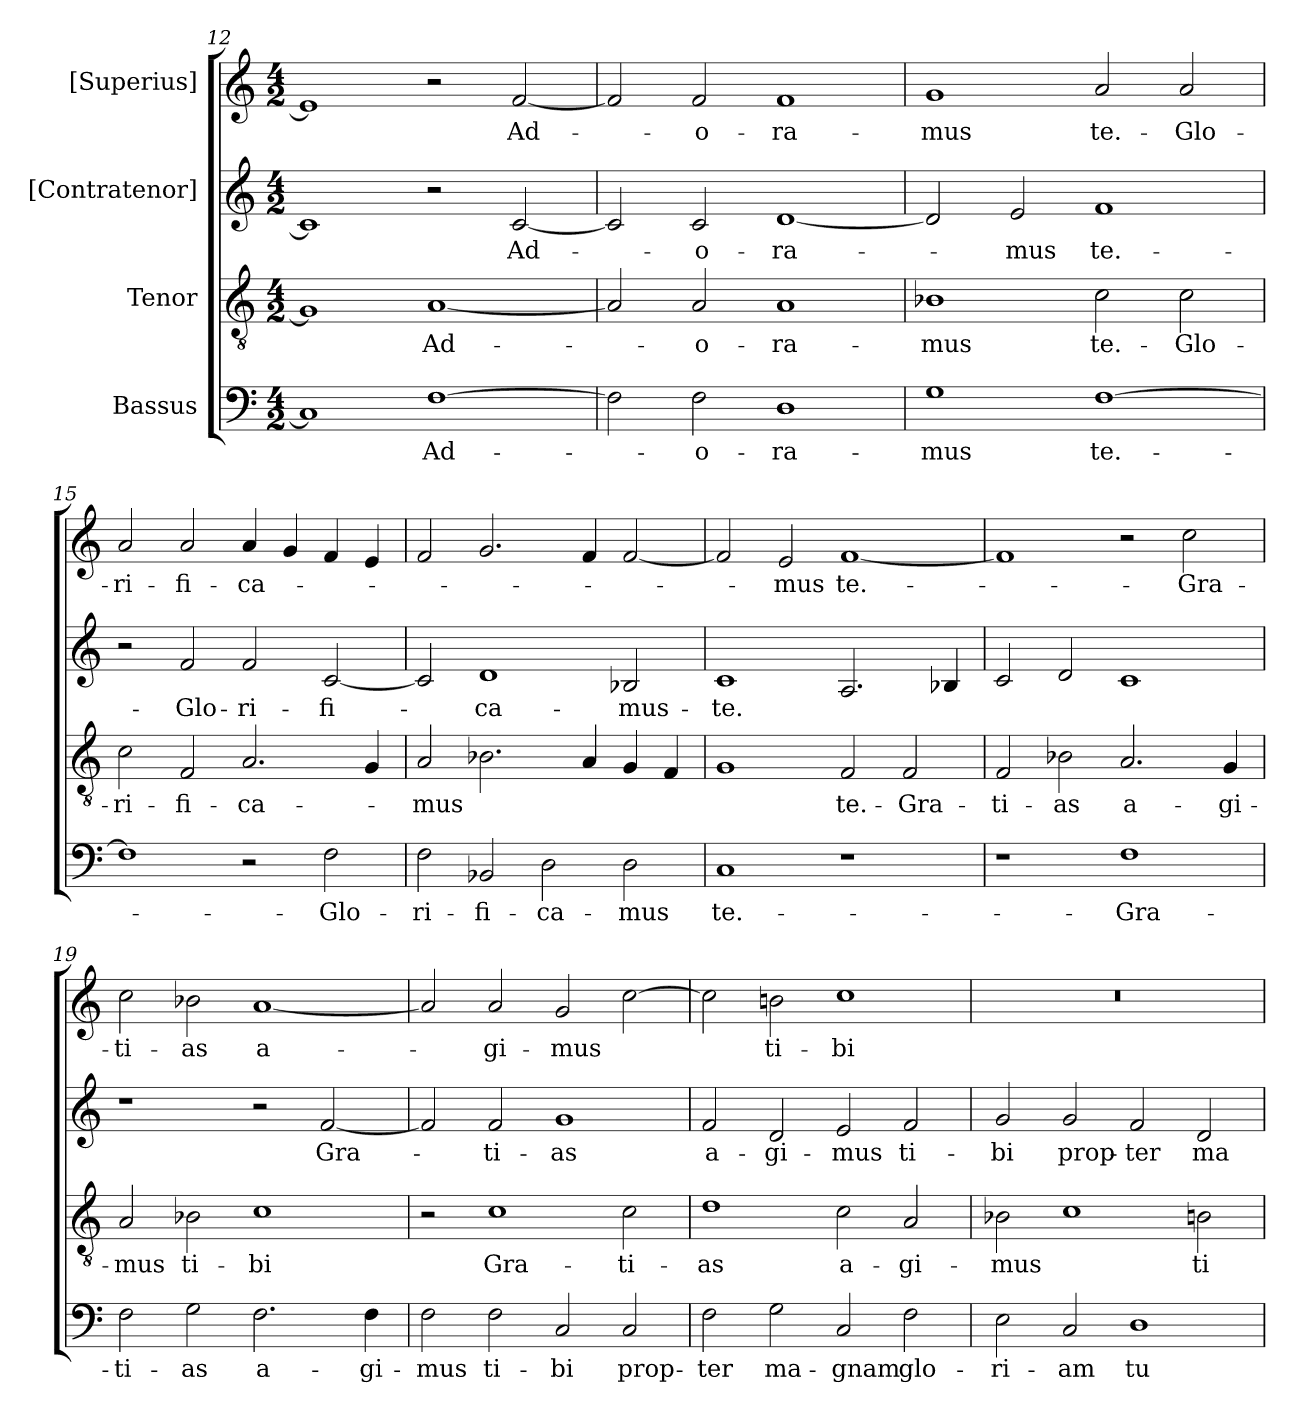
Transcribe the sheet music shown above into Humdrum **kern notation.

**kern	**text	**kern	**text	**kern	**text	**kern	**text
*part4	*part4	*part3	*part3	*part2	*part2	*part1	*part1
*staff4	*staff4	*staff3	*staff3	*staff2	*staff2	*staff1	*staff1
*I"Bassus	*	*I"Tenor	*	*I"[Contratenor]	*	*I"[Superius]	*
*clefF4	*	*clefGv2	*	*clefG2	*	*clefG2	*
*k[]	*	*k[]	*	*k[]	*	*k[]	*
*M4/2	*	*M4/2	*	*M4/2	*	*M4/2	*
=12	=12	=12	=12	=12	=12	=12	=12
1C/]	.	1G/]	.	1c/]	.	1e/]	.
[1F\	Ad-	[1A/	Ad-	2r	.	2r	.
.	.	.	.	[2c/	Ad-	[2f/	Ad-
=13	=13	=13	=13	=13	=13	=13	=13
2F\]	.	2A/]	.	2c/]	.	2f/]	.
2F\	-o-	2A/	-o-	2c/	-o-	2f/	-o-
1D\	-ra-	1A/	-ra-	[1d/	-ra-	1f/	-ra-
=14	=14	=14	=14	=14	=14	=14	=14
1G\	-mus	1B-X\	-mus	2d/]	.	1g/	-mus
.	.	.	.	2e/	-mus	.	.
[1F\	te.-	2c\	te.-	1f/	te.-	2a/	te.-
.	.	2c\	Glo-	.	.	2a/	Glo-
=15	=15	=15	=15	=15	=15	=15	=15
1F\]	.	2c\	-ri-	2r	.	2a/	-ri-
.	.	2F/	-fi-	2f/	Glo-	2a/	-fi-
2r	.	2.A/	-ca-	2f/	-ri-	4a/	-ca-
.	.	.	.	.	.	4g/	.
2F\	Glo-	.	.	[2c/	-fi-	4f/	.
.	.	4G/	.	.	.	4e/	.
=16	=16	=16	=16	=16	=16	=16	=16
2F\	-ri-	2A/	-mus	2c/]	.	2f/	.
2BB-X/	-fi-	2.B-X\	.	1d/	-ca-	2.g/	.
2D\	-ca-	.	.	.	.	.	.
.	.	4A/	.	.	.	4f/	.
2D\	-mus	4G/	.	2B-X/	-mus-	[2f/	.
.	.	4F/	.	.	.	.	.
=17	=17	=17	=17	=17	=17	=17	=17
1C/	te.-	1G/	.	1c/	-te.	2f/]	.
.	.	.	.	.	.	2e/	-mus
1r	.	2F/	te.-	2.A/	.	[1f/	te.-
.	.	2F/	Gra-	.	.	.	.
.	.	.	.	4B-X/	.	.	.
=18	=18	=18	=18	=18	=18	=18	=18
1r	.	2F/	-ti-	2c/	.	1f/]	.
.	.	2B-X\	-as	2d/	.	.	.
1F\	Gra-	2.A/	a-	1c/	.	2r	.
.	.	.	.	.	.	2cc\	Gra-
.	.	4G/	-gi-	.	.	.	.
=19	=19	=19	=19	=19	=19	=19	=19
2F\	-ti-	2A/	-mus	1r	.	2cc\	-ti-
2G\	-as	2B-X\	ti-	.	.	2b-X\	-as
2.F\	a-	1c\	-bi	2r	.	[1a/	a-
.	.	.	.	[2f/	Gra-	.	.
4F\	-gi-	.	.	.	.	.	.
=20	=20	=20	=20	=20	=20	=20	=20
2F\	-mus	2r	.	2f/]	.	2a/]	.
2F\	ti-	1c\	Gra-	2f/	-ti-	2a/	-gi-
2C/	-bi	.	.	1g/	-as	2g/	-mus
2C/	prop-	2c\	-ti-	.	.	[2cc\	.
=21	=21	=21	=21	=21	=21	=21	=21
2F\	-ter	1d\	-as	2f/	a-	2cc\]	.
2G\	ma-	.	.	2d/	-gi-	2bn\	ti-
2C/	-gnam	2c\	a-	2e/	-mus	1cc\	-bi
2F\	glo-	2A/	-gi-	2f/	ti-	.	.
=22	=22	=22	=22	=22	=22	=22	=22
2E\	-ri-	2B-X\	-mus	2g/	-bi	0r	.
2C/	-am	1c\	.	2g/	prop-	.	.
1D\	tu-	.	.	2f/	-ter	.	.
.	.	2Bn\	ti-	2d/	ma-	.	.
=	=	=	=	=	=	=	=
*-	*-	*-	*-	*-	*-	*-	*-
